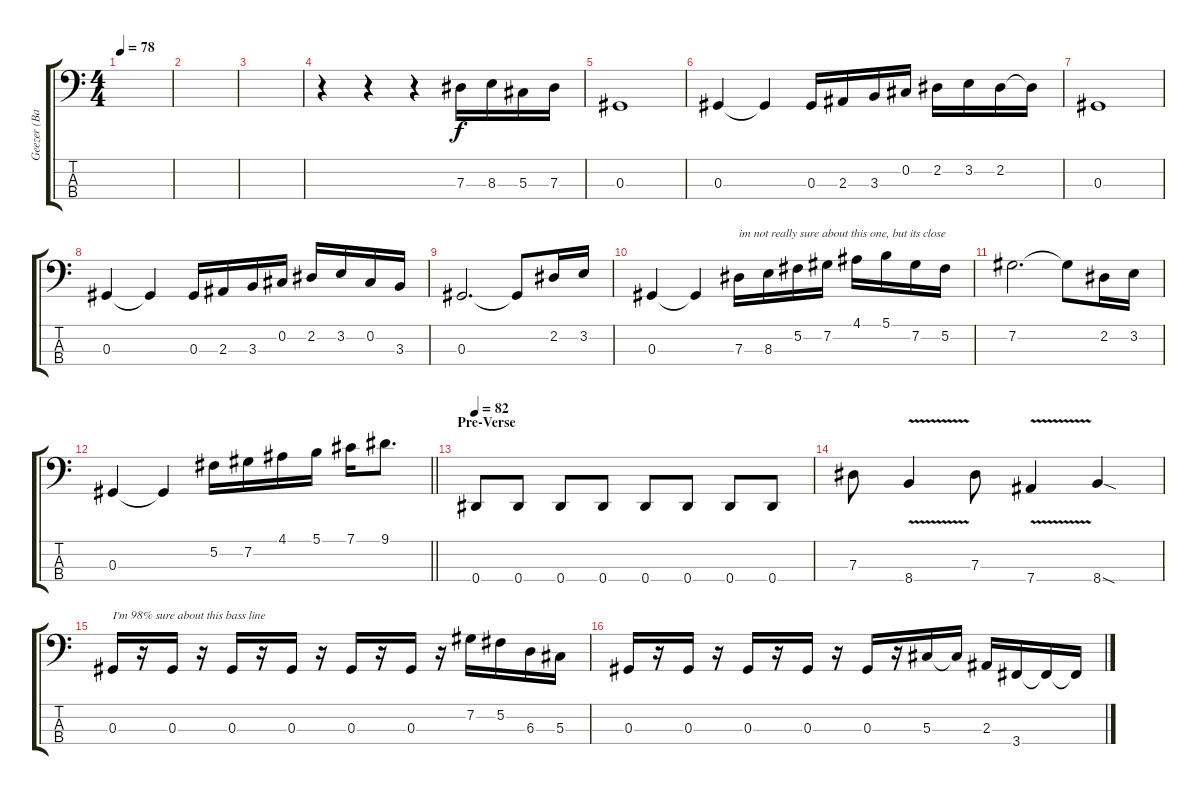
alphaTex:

\track ("Geezer (Bass Lord)" "Geezer (Ba") {instrument electricbassfinger}
\staff {score tabs}
\tuning (Gb2 Db2 Ab1 Eb1) {hide}
\ts (4 4)
\tempo 78
\clef f4
\ks c
|
|
|
r.4 r.4 r.4 7.3.16 8.3.16 5.3.16 7.3.16 |
0.3.1 |
0.3.4 0.3{t}.4 0.3.16 2.3.16 3.3.16 0.2.16 2.2.16 3.2.16 2.2.16 2.2{t}.16 |
0.3.1 |
0.3.4 0.3{t}.4 0.3.16 2.3.16 3.3.16 0.2.16 2.2.16 3.2.16 0.2.16 3.3.16 |
0.3.2{d} 0.3{t}.8 2.2.16 3.2.16 |
0.3.4 0.3{t}.4 7.3.16{txt "im not really sure about this one, but its close"} 8.3.16 5.2.16 7.2.16 4.1.16 5.1.16 7.2.16 5.2.16 |
7.2.2{d} 7.2{t}.8 2.2.16 3.2.16 |
\barLineRight lightlight
0.3.4 0.3{t}.4 5.2.16 7.2.16 4.1.16 5.1.16 7.1.16 9.1.8{d} |
\section ("" "Pre-Verse")
\tempo 82
0.4.8 0.4.8 0.4.8 0.4.8 0.4.8 0.4.8 0.4.8 0.4.8 |
7.3.8 8.4{v}.4 7.3.8 7.4{v}.4 8.4{sod}.4 |
0.3.16{txt "I'm 98% sure about this bass line"} r.16 0.3.16 r.16 0.3.16 r.16 0.3.16 r.16 0.3.16 r.16 0.3.16 r.16 7.2.16 5.2.16 6.3.16 5.3.16 |
0.3.16 r.16 0.3.16 r.16 0.3.16 r.16 0.3.16 r.16 0.3.16 r.16 5.3.16 5.3{t}.16 2.3.16 3.4.16 3.4{t}.16 3.4{t}.16
